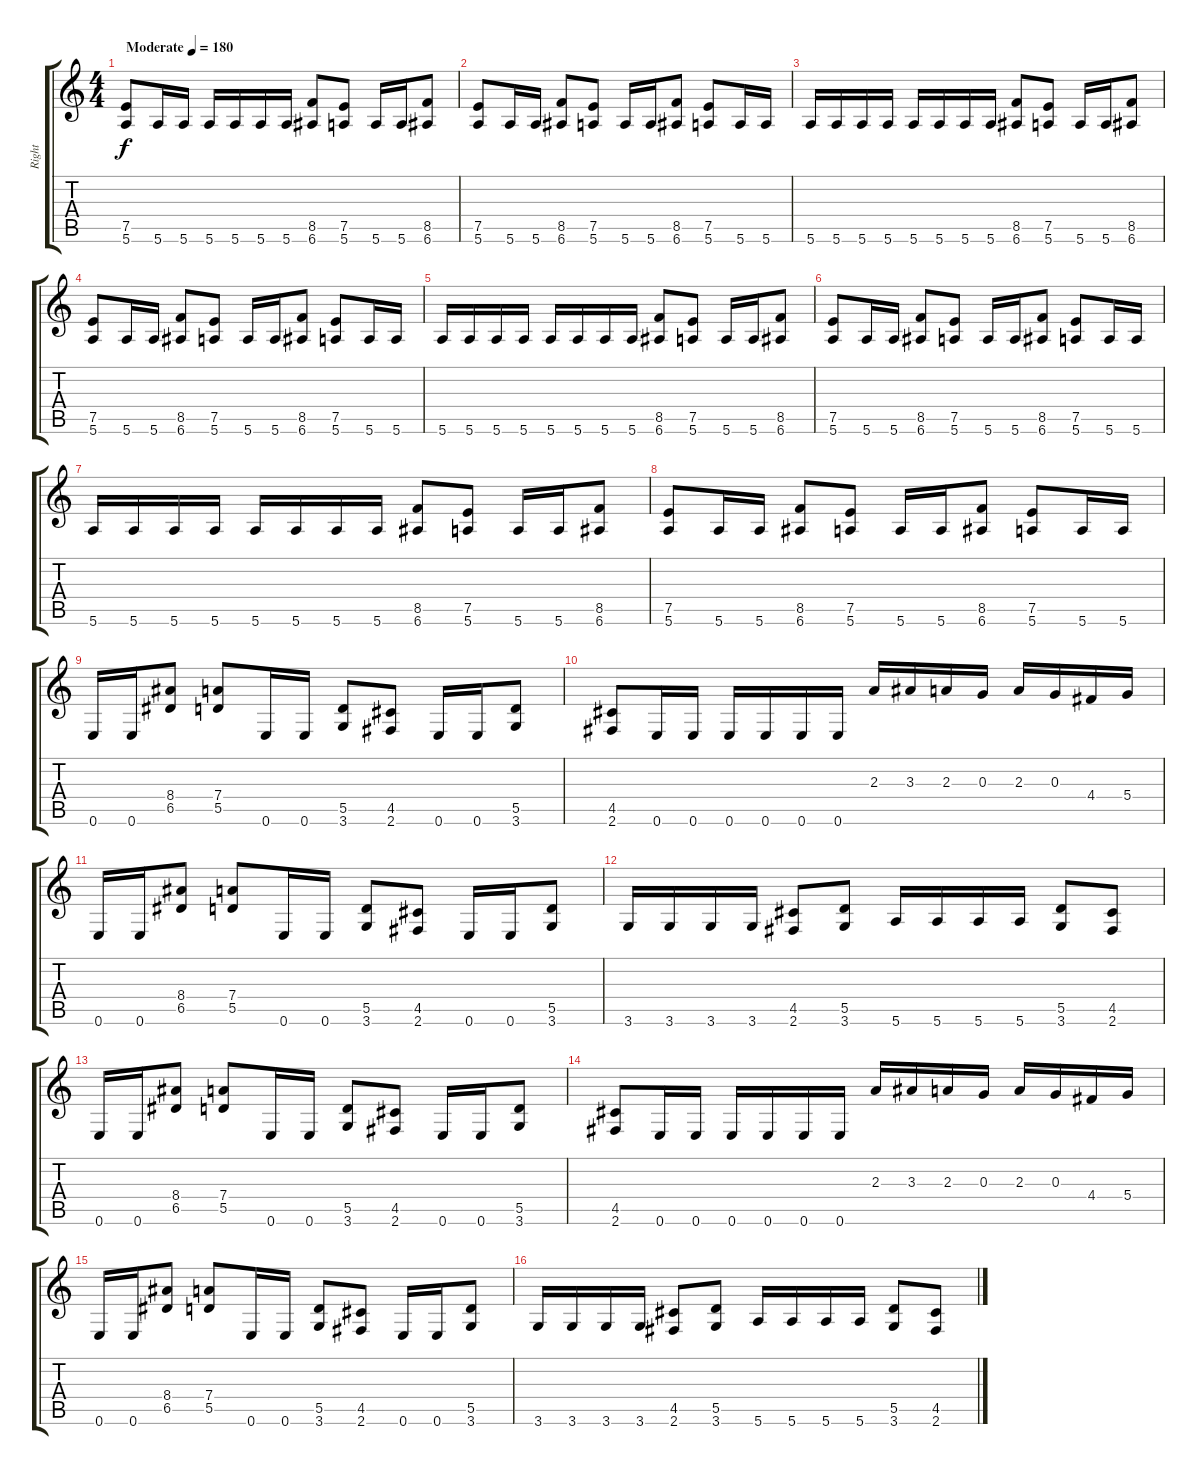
\track ("Right" "Right") {instrument distortionguitar}
\staff {score tabs}
\tuning (E4 B3 G3 D3 A2 E2) {hide}
\ts (4 4)
\tempo (180 "Moderate")
\clef g2
\ks c
(7.5 5.6).8{dy f instrument distortionguitar} 5.6.16 5.6.16 5.6.16 5.6.16 5.6.16 5.6.16 (8.5 6.6).8 (7.5 5.6).8 5.6.16 5.6.16 (8.5 6.6).8 |
(7.5 5.6).8 5.6.16 5.6.16 (8.5 6.6).8 (7.5 5.6).8 5.6.16 5.6.16 (8.5 6.6).8 (7.5 5.6).8 5.6.16 5.6.16 |
5.6.16 5.6.16 5.6.16 5.6.16 5.6.16 5.6.16 5.6.16 5.6.16 (8.5 6.6).8 (7.5 5.6).8 5.6.16 5.6.16 (8.5 6.6).8 |
(7.5 5.6).8 5.6.16 5.6.16 (8.5 6.6).8 (7.5 5.6).8 5.6.16 5.6.16 (8.5 6.6).8 (7.5 5.6).8 5.6.16 5.6.16 |
5.6.16 5.6.16 5.6.16 5.6.16 5.6.16 5.6.16 5.6.16 5.6.16 (8.5 6.6).8 (7.5 5.6).8 5.6.16 5.6.16 (8.5 6.6).8 |
(7.5 5.6).8 5.6.16 5.6.16 (8.5 6.6).8 (7.5 5.6).8 5.6.16 5.6.16 (8.5 6.6).8 (7.5 5.6).8 5.6.16 5.6.16 |
5.6.16 5.6.16 5.6.16 5.6.16 5.6.16 5.6.16 5.6.16 5.6.16 (8.5 6.6).8 (7.5 5.6).8 5.6.16 5.6.16 (8.5 6.6).8 |
(7.5 5.6).8 5.6.16 5.6.16 (8.5 6.6).8 (7.5 5.6).8 5.6.16 5.6.16 (8.5 6.6).8 (7.5 5.6).8 5.6.16 5.6.16 |
0.6.16 0.6.16 (8.4 6.5).8 (7.4 5.5).8 0.6.16 0.6.16 (5.5 3.6).8 (4.5 2.6).8 0.6.16 0.6.16 (5.5 3.6).8 |
(4.5 2.6).8 0.6.16 0.6.16 0.6.16 0.6.16 0.6.16 0.6.16 2.3.16 3.3.16 2.3.16 0.3.16 2.3.16 0.3.16 4.4.16 5.4.16 |
0.6.16 0.6.16 (8.4 6.5).8 (7.4 5.5).8 0.6.16 0.6.16 (5.5 3.6).8 (4.5 2.6).8 0.6.16 0.6.16 (5.5 3.6).8 |
3.6.16 3.6.16 3.6.16 3.6.16 (4.5 2.6).8 (5.5 3.6).8 5.6.16 5.6.16 5.6.16 5.6.16 (5.5 3.6).8 (4.5 2.6).8 |
0.6.16 0.6.16 (8.4 6.5).8 (7.4 5.5).8 0.6.16 0.6.16 (5.5 3.6).8 (4.5 2.6).8 0.6.16 0.6.16 (5.5 3.6).8 |
(4.5 2.6).8 0.6.16 0.6.16 0.6.16 0.6.16 0.6.16 0.6.16 2.3.16 3.3.16 2.3.16 0.3.16 2.3.16 0.3.16 4.4.16 5.4.16 |
0.6.16 0.6.16 (8.4 6.5).8 (7.4 5.5).8 0.6.16 0.6.16 (5.5 3.6).8 (4.5 2.6).8 0.6.16 0.6.16 (5.5 3.6).8 |
3.6.16 3.6.16 3.6.16 3.6.16 (4.5 2.6).8 (5.5 3.6).8 5.6.16 5.6.16 5.6.16 5.6.16 (5.5 3.6).8 (4.5 2.6).8
